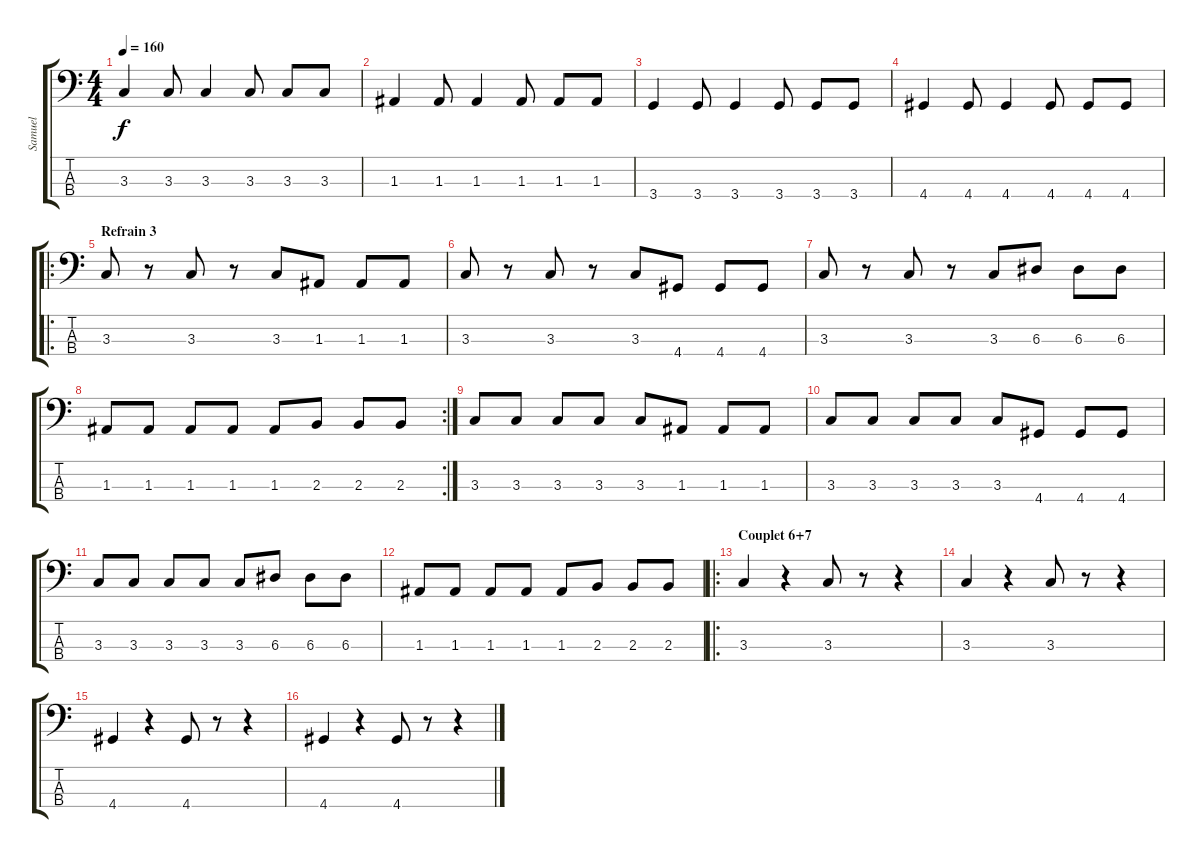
\track ("Samuel" "Samuel") {instrument electricbassfinger}
\staff {score tabs}
\tuning (G2 D2 A1 E1) {hide}
\ts (4 4)
\tempo 160
\clef f4
\ks c
3.3.4{dy f} 3.3.8 3.3.4 3.3.8 3.3.8 3.3.8 |
1.3.4 1.3.8 1.3.4 1.3.8 1.3.8 1.3.8 |
3.4.4 3.4.8 3.4.4 3.4.8 3.4.8 3.4.8 |
4.4.4 4.4.8 4.4.4 4.4.8 4.4.8 4.4.8 |
\ro
\section ("" "Refrain 3")
3.3.8 r.8 3.3.8 r.8 3.3.8 1.3.8 1.3.8 1.3.8 |
3.3.8 r.8 3.3.8 r.8 3.3.8 4.4.8 4.4.8 4.4.8 |
3.3.8 r.8 3.3.8 r.8 3.3.8 6.3.8 6.3.8 6.3.8 |
\rc 2
1.3.8 1.3.8 1.3.8 1.3.8 1.3.8 2.3.8 2.3.8 2.3.8 |
3.3.8 3.3.8 3.3.8 3.3.8 3.3.8 1.3.8 1.3.8 1.3.8 |
3.3.8 3.3.8 3.3.8 3.3.8 3.3.8 4.4.8 4.4.8 4.4.8 |
3.3.8 3.3.8 3.3.8 3.3.8 3.3.8 6.3.8 6.3.8 6.3.8 |
1.3.8 1.3.8 1.3.8 1.3.8 1.3.8 2.3.8 2.3.8 2.3.8 |
\ro
\section ("" "Couplet 6+7")
3.3.4 r.4 3.3.8 r.8 r.4 |
3.3.4 r.4 3.3.8 r.8 r.4 |
4.4.4 r.4 4.4.8 r.8 r.4 |
4.4.4 r.4 4.4.8 r.8 r.4
